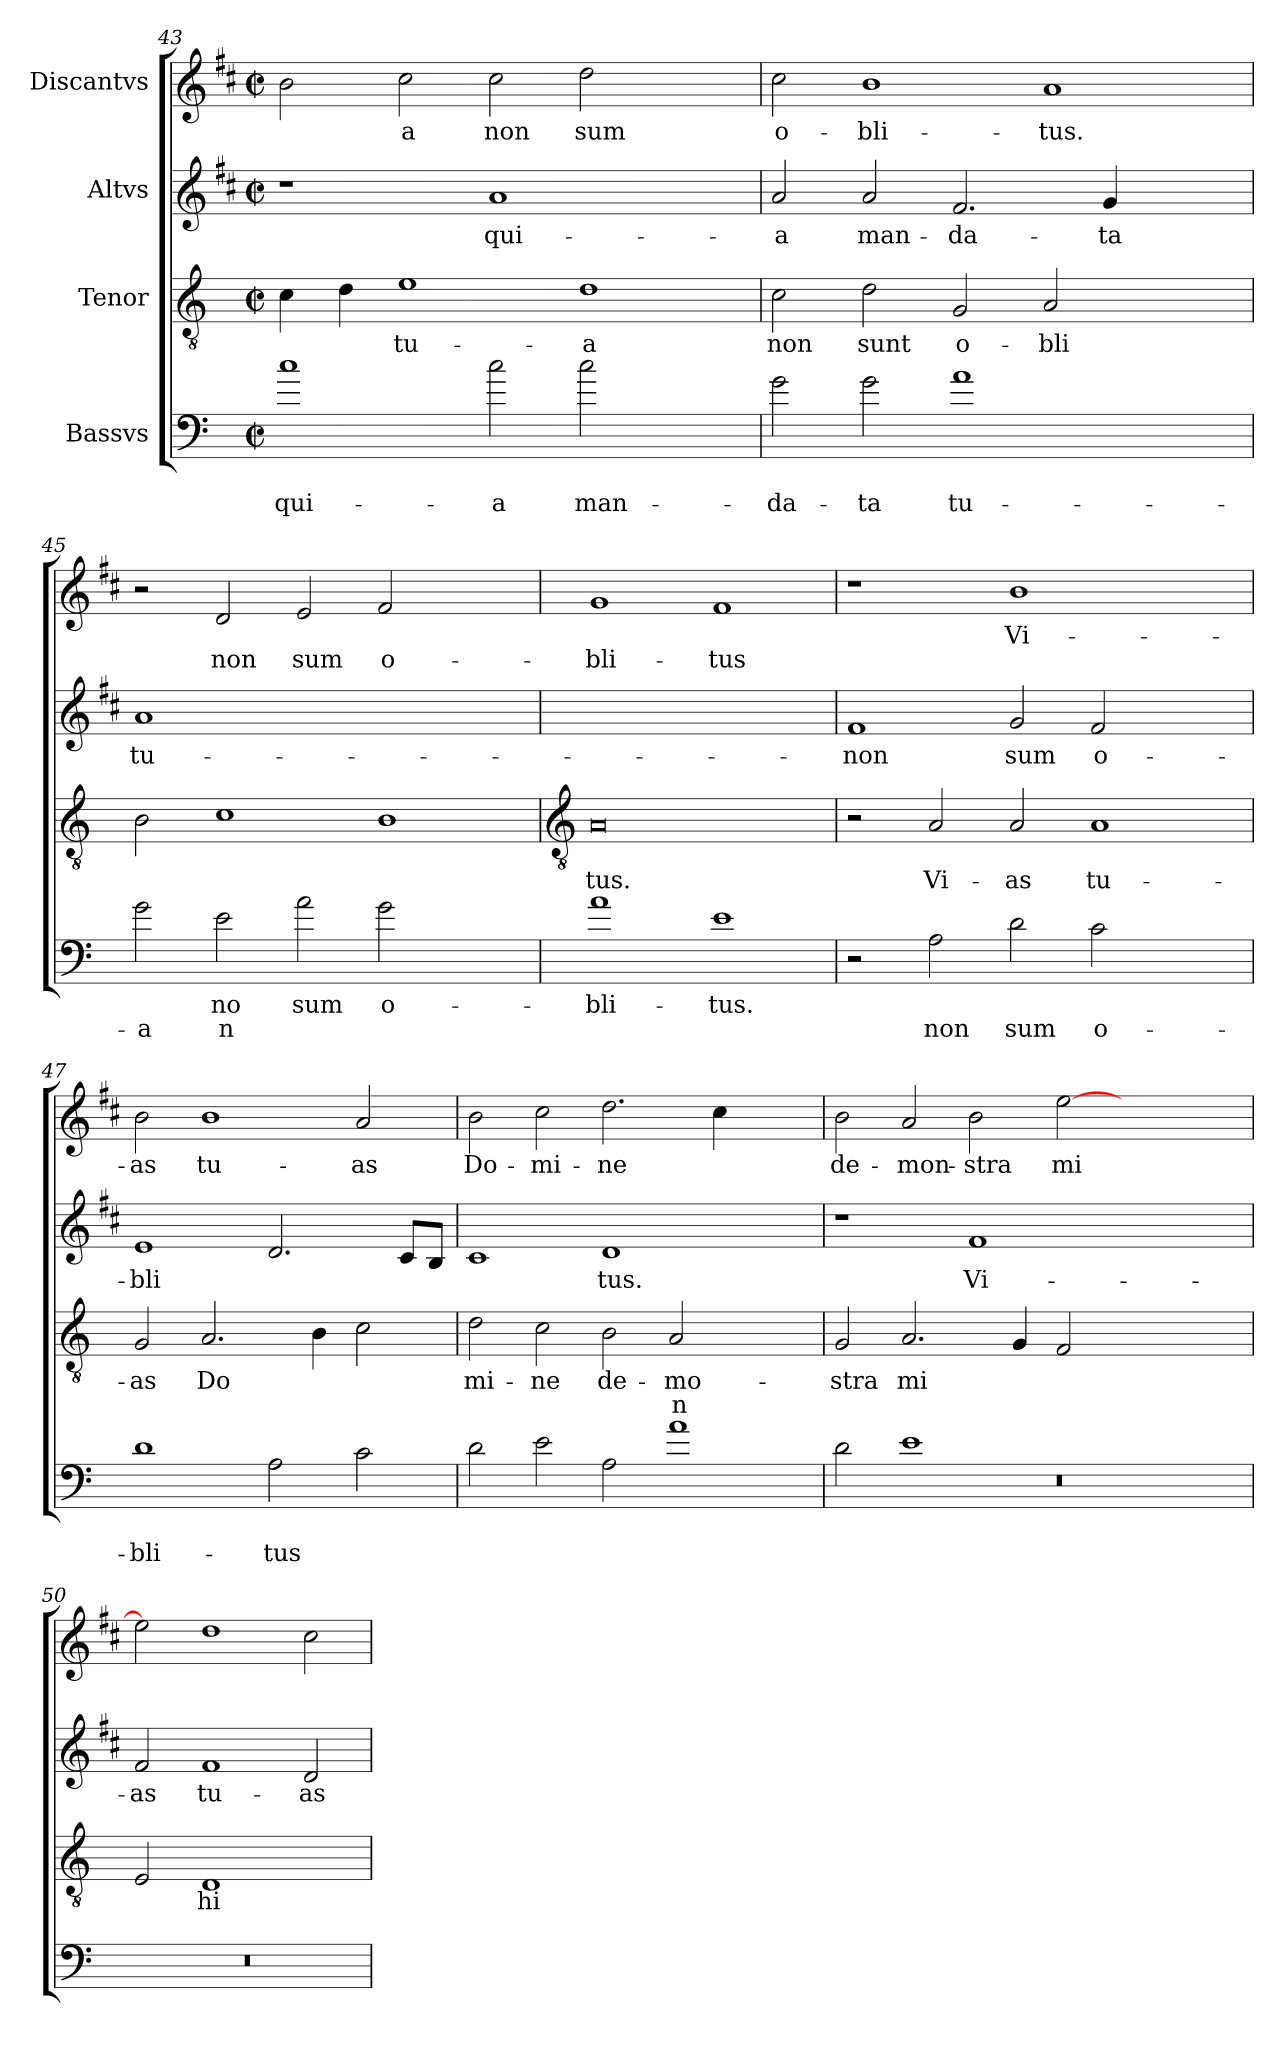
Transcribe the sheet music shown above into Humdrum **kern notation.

**kern	**text	**text	**kern	**text	**text	**kern	**text	**kern	**text	**text
*part4	*part4	*part4	*part3	*part3	*part3	*part2	*part2	*part1	*part1	*part1
*staff4	*staff4	*staff4	*staff3	*staff3	*staff3	*staff2	*staff2	*staff1	*staff1	*staff1
*I"Bassvs	*	*	*I"Tenor	*	*	*I"Altvs	*	*I"Discantvs	*	*
*clefF4	*	*	*clefGv2	*	*	*clefG2	*	*clefG2	*	*
*ITrd8c14	*	*	*	*	*	*ITrd1c2	*	*ITrd1c2	*	*
*k[]	*	*	*k[]	*	*	*k[]	*	*k[]	*	*
*C:	*	*	*C:	*	*	*C:	*	*C:	*	*
*M4/2	*	*	*M4/2	*	*	*M4/2	*	*M4/2	*	*
*met(c|)	*	*	*met(c|)	*	*	*met(c|)	*	*met(c|)	*	*
=43	=43	=43	=43	=43	=43	=43	=43	=43	=43	=43
!	!	!LO:LY:b	!	!	!	!	!	!	!	!
1c	.	qui-	4c	.	.	1r	.	2a	.	.
.	.	.	4d	.	.	.	.	.	.	.
!	!	!	!	!LO:LY:b	!	!	!	!	!LO:LY:b	!
.	.	.	1e	tu-	.	.	.	2b	a	.
!	!	!LO:LY:b	!	!	!	!	!LO:LY:b	!	!LO:LY:b	!
2c	.	-a	.	.	.	1g	qui-	2b	non	.
!	!	!LO:LY:b	!	!LO:LY:b	!	!	!	!	!LO:LY:b	!
2c	.	man-	1d	-a	.	.	.	2cc	sum	.
2ryy	.	.	.	.	.	2ryy	.	2ryy	.	.
=44	=44	=44	=44	=44	=44	=44	=44	=44	=44	=44
!	!	!LO:LY:b	!	!LO:LY:b	!	!	!LO:LY:b	!	!LO:LY:b	!
2G	.	-da-	2c	non	.	2g	-a	2b	o-	.
!	!	!LO:LY:b	!	!LO:LY:b	!	!	!LO:LY:b	!	!LO:LY:b	!
2G	.	-ta	2d	sunt	.	2g	man-	1a	-bli-	.
!	!	!LO:LY:b	!	!LO:LY:b	!	!	!LO:LY:b	!	!	!
1A	.	tu-	2G	o-	.	2.e	-da-	.	.	.
!	!	!	!	!LO:LY:b	!	!	!	!	!LO:LY:b	!
.	.	.	2A	-bli	.	.	.	1g	-tus.	.
!	!	!	!	!	!	!	!LO:LY:b	!	!	!
.	.	.	.	.	.	4f	-ta	.	.	.
2ryy	.	.	2ryy	.	.	2ryy	.	.	.	.
!!LO:LB:g=z
=45	=45	=45	=45	=45	=45	=45	=45	=45	=45	=45
!	!	!LO:LY:b	!	!	!	!	!LO:LY:b	!	!	!
2G	.	-a	2B	.	.	1g	tu-	2r	.	.
!	!LO:LY:b	!LO:LY:b	!	!	!	!	!	!	!	!LO:LY:b
2E	no	n	1c	.	.	.	.	2c	.	non
!	!LO:LY:b	!	!	!	!	!	!LO:LY:b	!	!	!LO:LY:b
2A	sum	.	.	.	.	[1eyy	-a	2d	.	sum
!	!LO:LY:b	!	!	!	!	!	!	!	!	!LO:LY:b
2G	o-	.	1B	.	.	.	.	2e	.	o-
2ryy	.	.	.	.	.	2ryy	.	2ryy	.	.
!!LO:LB:g=z
=46	=46	=46	=46	=46	=46	=46	=46	=46	=46	=46
*	*	*	*clefGv2	*	*	*	*	*	*	*
!	!LO:LY:b	!	!	!LO:LY:b	!	!	!	!	!	!LO:LY:b
1A	-bli-	.	0A	tus.	.	0eyy]	.	1f	.	-bli-
!	!LO:LY:b	!	!	!	!	!	!	!	!	!LO:LY:b
1E	-tus.	.	.	.	.	.	.	1e	.	-tus
!!LO:LB:g=z
=47A	=47A	=47A	=47A	=47A	=47A	=47A	=47A	=47A	=47A	=47A
!	!	!	!	!	!	!	!LO:LY:b	!	!	!
2r	.	.	2r	.	.	1e	non	1r	.	.
!	!	!LO:LY:b	!	!LO:LY:b	!	!	!	!	!	!
2AA	.	non	2A	Vi-	.	.	.	.	.	.
!	!	!LO:LY:b	!	!LO:LY:b	!	!	!LO:LY:b	!	!LO:LY:b	!
2D	.	sum	2A	-as	.	2f	sum	1a	Vi-	.
!	!	!LO:LY:b	!	!LO:LY:b	!	!	!LO:LY:b	!	!	!
2C	.	o-	1A	tu-	.	2e	o-	.	.	.
2ryy	.	.	.	.	.	2ryy	.	2ryy	.	.
=47B	=47B	=47B	=47B	=47B	=47B	=47B	=47B	=47B	=47B	=47B
!	!	!LO:LY:b	!	!LO:LY:b	!	!	!LO:LY:b	!	!LO:LY:b	!
1D	.	-bli-	2G	-as	.	1d	-bli	2a	-as	.
!	!	!	!	!LO:LY:b	!	!	!	!	!LO:LY:b	!
.	.	.	2.A	Do	.	.	.	1a	tu-	.
!	!	!LO:LY:b	!	!	!	!	!	!	!	!
2AA	.	-tus	.	.	.	2.c	.	.	.	.
.	.	.	4B	.	.	.	.	.	.	.
!	!	!	!	!	!	!	!	!	!LO:LY:b	!
2C	.	.	2c	.	.	.	.	2g	-as	.
.	.	.	.	.	.	8BL	.	.	.	.
.	.	.	.	.	.	8AJ	.	.	.	.
=48A	=48A	=48A	=48A	=48A	=48A	=48A	=48A	=48A	=48A	=48A
!	!	!	!	!LO:LY:b	!	!	!	!	!LO:LY:b	!
2D	.	.	2d	mi-	.	1B	.	2a	Do-	.
!	!	!	!	!LO:LY:b	!	!	!	!	!LO:LY:b	!
2E	.	.	2c	-ne	.	.	.	2b	-mi-	.
!	!	!	!	!LO:LY:b	!	!	!LO:LY:b	!	!LO:LY:b	!
2AA	.	.	2B	de-	.	1c	tus.	2.cc	-ne	.
!	!	!	!	!LO:LY:b	!LO:LY:b	!	!	!	!	!
1A	.	.	2A	-mo-	-n	.	.	.	.	.
.	.	.	.	.	.	.	.	4b	.	.
.	.	.	2ryy	.	.	2ryy	.	2ryy	.	.
=49A	=49A	=49A	=49A	=49A	=49A	=49A	=49A	=49A	=49A	=49A
!	!	!	!	!LO:LY:b	!	!	!	!	!LO:LY:b	!
2D	.	.	2G	stra	.	1r	.	2a	de-	.
!	!	!	!	!LO:LY:b	!	!	!	!	!LO:LY:b	!
1E	.	.	2.A	mi	.	.	.	2g	-mon-	.
!	!	!	!	!	!	!	!LO:LY:b	!	!LO:LY:b	!
.	.	.	.	.	.	1e	Vi-	2a	-stra	.
.	.	.	4G	.	.	.	.	.	.	.
!	!	!	!	!	!	!	!	!	!LO:LY:b	!
0r	.	.	2F	.	.	.	.	[2dd	mi	.
.	.	.	1.ryy	.	.	1.ryy	.	1.ryy	.	.
!!LO:LB:g=z
=50	=50	=50	=50	=50	=50	=50	=50	=50	=50	=50
!	!	!	!	!	!	!	!LO:LY:b	!	!	!
0r	.	.	2E	.	.	2e	-as	2dd]	.	.
!	!	!	!	!LO:LY:b	!	!	!LO:LY:b	!	!	!
.	.	.	1D	hi	.	1e	tu-	1cc	.	.
!	!	!	!	!	!	!	!LO:LY:b	!	!	!
.	.	.	2ryy	.	.	2c	-as	2b	.	.
=	=	=	=	=	=	=	=	=	=	=
*-	*-	*-	*-	*-	*-	*-	*-	*-	*-	*-
